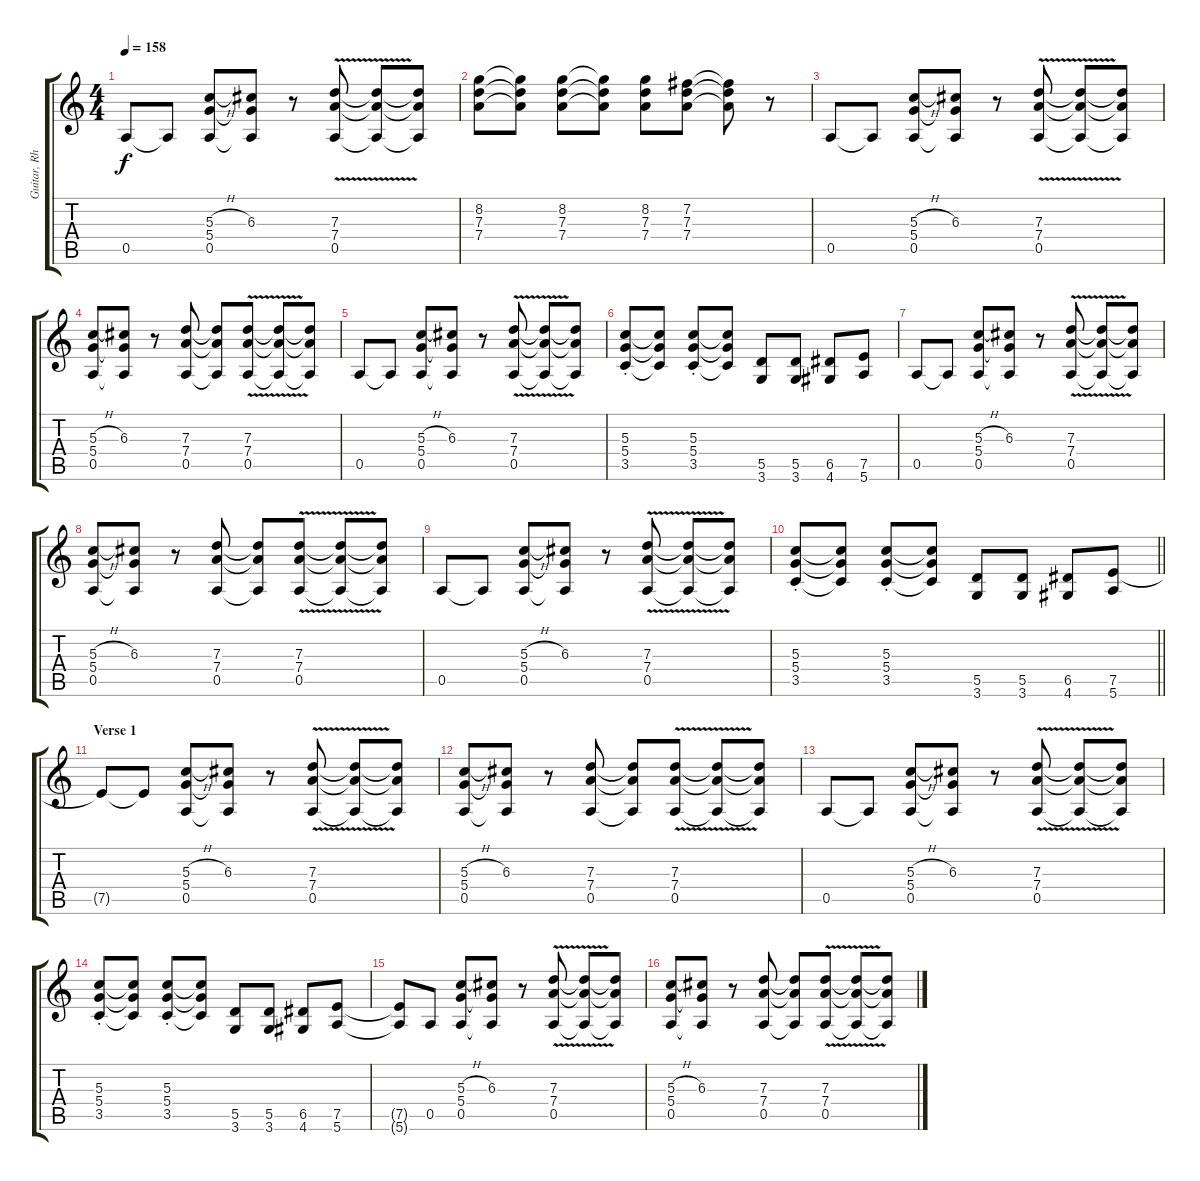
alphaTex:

\track ("Guitar, Rhythm" "Guitar, Rh") {instrument distortionguitar}
\staff {score tabs}
\tuning (E4 B3 G3 D3 A2 E2) {hide}
\ts (4 4)
\tempo 158
\clef g2
\ks c
0.5.8{dy f} 0.5{t}.8 (5.3{h} 5.4 0.5).8 (6.3 5.4{t} 0.5{t}).8 r.8 (7.3 7.4 0.5{v}).8 (7.3{t} 7.4{t} 0.5{t}).8 (7.3{t} 7.4{t} 0.5{t}).8 |
(8.2 7.3 7.4).8 (8.2{t} 7.3{t} 7.4{t}).8 (8.2 7.3 7.4).8 (8.2{t} 7.3{t} 7.4{t}).8 (8.2 7.3 7.4).8 (7.2 7.3 7.4).8 (7.2{t} 7.3{t} 7.4{t}).8 r.8 |
0.5.8 0.5{t}.8 (5.3{h} 5.4 0.5).8 (6.3 5.4{t} 0.5{t}).8 r.8 (7.3 7.4 0.5{v}).8 (7.3{t} 7.4{t} 0.5{t}).8 (7.3{t} 7.4{t} 0.5{t}).8 |
(5.3{h} 5.4 0.5).8 (6.3 5.4{t} 0.5{t}).8 r.8 (7.3 7.4 0.5).8 (7.3{t} 7.4{t} 0.5{t}).8 (7.3 7.4{v} 0.5).8 (7.3{t} 7.4{t} 0.5{t}).8 (7.3{t} 7.4{t} 0.5{t}).8 |
0.5.8 0.5{t}.8 (5.3{h} 5.4 0.5).8 (6.3 5.4{t} 0.5{t}).8 r.8 (7.3 7.4 0.5{v}).8 (7.3{t} 7.4{t} 0.5{t}).8 (7.3{t} 7.4{t} 0.5{t}).8 |
(5.3{st} 5.4 3.5).8 (5.3{t} 5.4{t} 3.5{t}).8 (5.3{st} 5.4 3.5).8 (5.3{t} 5.4{t} 3.5{t}).8 (5.5 3.6).8 (5.5 3.6).8 (6.5 4.6).8 (7.5 5.6).8 |
0.5.8 0.5{t}.8 (5.3{h} 5.4 0.5).8 (6.3 5.4{t} 0.5{t}).8 r.8 (7.3 7.4 0.5{v}).8 (7.3{t} 7.4{t} 0.5{t}).8 (7.3{t} 7.4{t} 0.5{t}).8 |
(5.3{h} 5.4 0.5).8 (6.3 5.4{t} 0.5{t}).8 r.8 (7.3 7.4 0.5).8 (7.3{t} 7.4{t} 0.5{t}).8 (7.3 7.4{v} 0.5).8 (7.3{t} 7.4{t} 0.5{t}).8 (7.3{t} 7.4{t} 0.5{t}).8 |
0.5.8 0.5{t}.8 (5.3{h} 5.4 0.5).8 (6.3 5.4{t} 0.5{t}).8 r.8 (7.3 7.4 0.5{v}).8 (7.3{t} 7.4{t} 0.5{t}).8 (7.3{t} 7.4{t} 0.5{t}).8 |
\barLineRight lightlight
(5.3{st} 5.4 3.5).8 (5.3{t} 5.4{t} 3.5{t}).8 (5.3{st} 5.4 3.5).8 (5.3{t} 5.4{t} 3.5{t}).8 (5.5 3.6).8 (5.5 3.6).8 (6.5 4.6).8 (7.5 5.6).8 |
\section ("" "Verse 1")
7.5{t}.8 7.5{t}.8 (5.3{h} 5.4 0.5).8 (6.3 5.4{t} 0.5{t}).8 r.8 (7.3 7.4 0.5{v}).8 (7.3{t} 7.4{t} 0.5{t}).8 (7.3{t} 7.4{t} 0.5{t}).8 |
(5.3{h} 5.4 0.5).8 (6.3 5.4{t} 0.5{t}).8 r.8 (7.3 7.4 0.5).8 (7.3{t} 7.4{t} 0.5{t}).8 (7.3 7.4{v} 0.5).8 (7.3{t} 7.4{t} 0.5{t}).8 (7.3{t} 7.4{t} 0.5{t}).8 |
0.5.8 0.5{t}.8 (5.3{h} 5.4 0.5).8 (6.3 5.4{t} 0.5{t}).8 r.8 (7.3 7.4 0.5{v}).8 (7.3{t} 7.4{t} 0.5{t}).8 (7.3{t} 7.4{t} 0.5{t}).8 |
(5.3{st} 5.4 3.5).8 (5.3{t} 5.4{t} 3.5{t}).8 (5.3{st} 5.4 3.5).8 (5.3{t} 5.4{t} 3.5{t}).8 (5.5 3.6).8 (5.5 3.6).8 (6.5 4.6).8 (7.5 5.6).8 |
(7.5{t} 5.6{t}).8 0.5.8 (5.3{h} 5.4 0.5).8 (6.3 5.4{t} 0.5{t}).8 r.8 (7.3 7.4 0.5{v}).8 (7.3{t} 7.4{t} 0.5{t}).8 (7.3{t} 7.4{t} 0.5{t}).8 |
(5.3{h} 5.4 0.5).8 (6.3 5.4{t} 0.5{t}).8 r.8 (7.3 7.4 0.5).8 (7.3{t} 7.4{t} 0.5{t}).8 (7.3 7.4{v} 0.5).8 (7.3{t} 7.4{t} 0.5{t}).8 (7.3{t} 7.4{t} 0.5{t}).8
